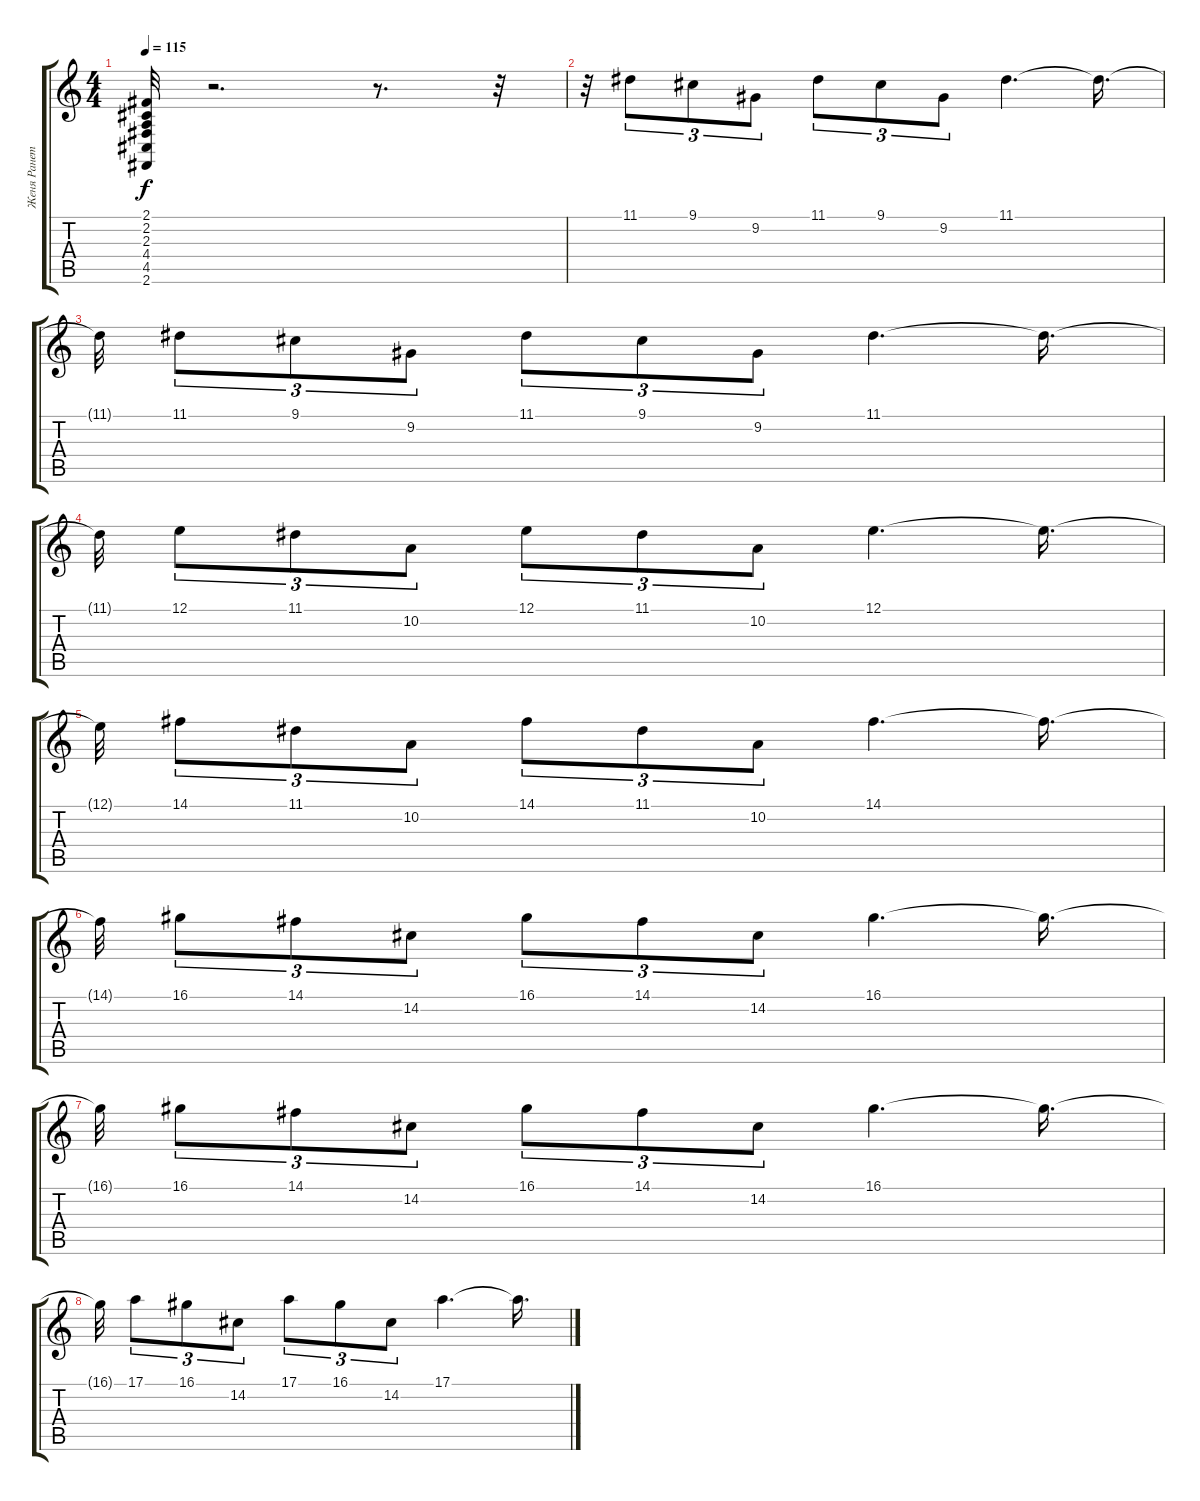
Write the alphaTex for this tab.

\track ("Женя Ранетка" "Женя Ранет") {instrument stringensemble1}
\staff {score tabs}
\tuning (E4 B3 G3 D3 A2 E2) {hide}
\ts (4 4)
\tempo 115
\clef g2
\ks c
(2.1{t} 2.2{t} 2.3{t} 4.4{t} 4.5{t} 2.6{t}).32{dy f} r.2{d} r.8{d} r.32 |
r.32 11.1.8{tu (3 2) volume 10} 9.1.8{tu (3 2)} 9.2.8{tu (3 2)} 11.1.8{tu (3 2)} 9.1.8{tu (3 2)} 9.2.8{tu (3 2)} 11.1.4{d} 11.1{t}.16{d} |
11.1{t}.32 11.1.8{tu (3 2)} 9.1.8{tu (3 2)} 9.2.8{tu (3 2)} 11.1.8{tu (3 2)} 9.1.8{tu (3 2)} 9.2.8{tu (3 2)} 11.1.4{d} 11.1{t}.16{d} |
11.1{t}.32 12.1.8{tu (3 2)} 11.1.8{tu (3 2)} 10.2.8{tu (3 2)} 12.1.8{tu (3 2)} 11.1.8{tu (3 2)} 10.2.8{tu (3 2)} 12.1.4{d} 12.1{t}.16{d} |
12.1{t}.32 14.1.8{tu (3 2)} 11.1.8{tu (3 2)} 10.2.8{tu (3 2)} 14.1.8{tu (3 2)} 11.1.8{tu (3 2)} 10.2.8{tu (3 2)} 14.1.4{d} 14.1{t}.16{d} |
14.1{t}.32 16.1.8{tu (3 2)} 14.1.8{tu (3 2)} 14.2.8{tu (3 2)} 16.1.8{tu (3 2)} 14.1.8{tu (3 2)} 14.2.8{tu (3 2)} 16.1.4{d} 16.1{t}.16{d} |
16.1{t}.32 16.1.8{tu (3 2)} 14.1.8{tu (3 2)} 14.2.8{tu (3 2)} 16.1.8{tu (3 2)} 14.1.8{tu (3 2)} 14.2.8{tu (3 2)} 16.1.4{d} 16.1{t}.16{d} |
16.1{t}.32 17.1.8{tu (3 2)} 16.1.8{tu (3 2)} 14.2.8{tu (3 2)} 17.1.8{tu (3 2)} 16.1.8{tu (3 2)} 14.2.8{tu (3 2)} 17.1.4{d} 17.1{t}.16{d}
